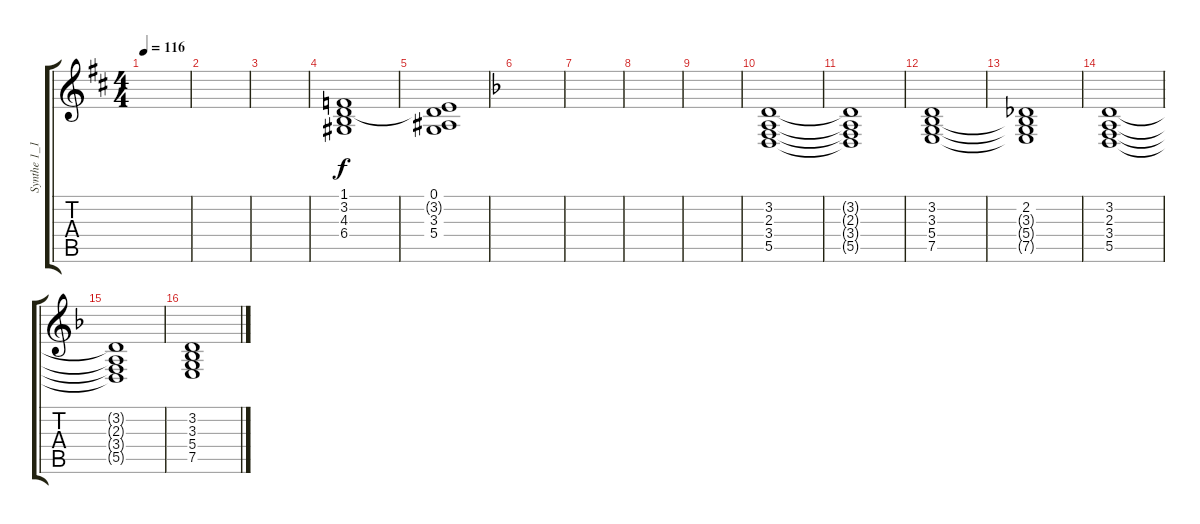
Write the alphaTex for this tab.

\track ("Synthe 1_1" "Synthe 1_1") {instrument synthstrings1}
\staff {score tabs}
\tuning (E4 B3 G3 D3 A2 E2) {hide}
\ts (4 4)
\tempo 116
\clef g2
\ks d
|
|
|
(1.1 3.2 4.3 6.4).1 |
(0.1 3.2{t} 3.3 5.4).1 |
\ks f
|
|
|
|
(3.2 2.3 3.4 5.5).1 |
(3.2{t} 2.3{t} 3.4{t} 5.5{t}).1 |
(3.2 3.3 5.4 7.5).1 |
(2.2 3.3{t} 5.4{t} 7.5{t}).1 |
(3.2 2.3 3.4 5.5).1 |
(3.2{t} 2.3{t} 3.4{t} 5.5{t}).1 |
(3.2 3.3 5.4 7.5).1
